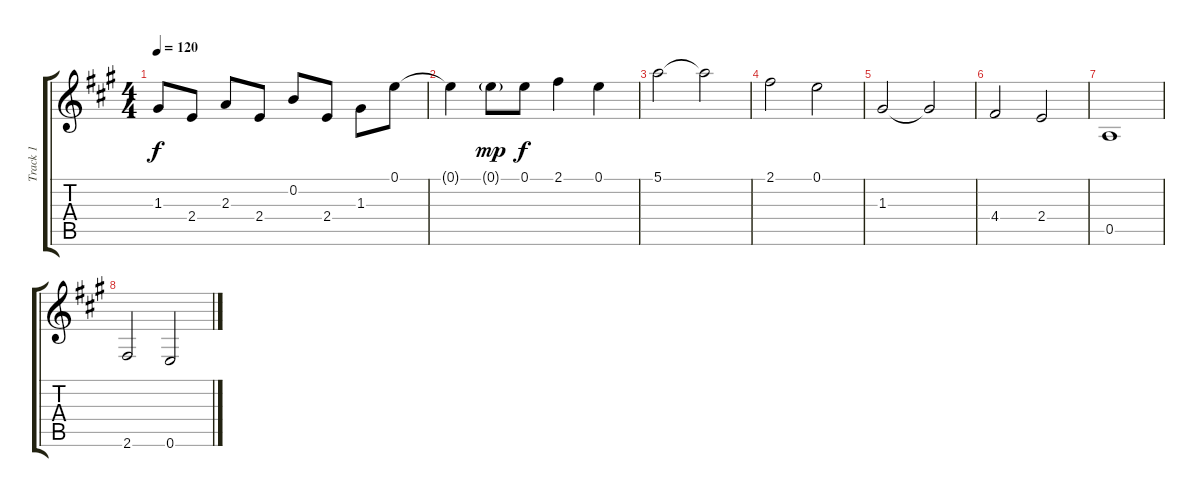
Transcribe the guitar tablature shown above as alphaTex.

\track ("Track 1" "Track 1") {instrument acousticguitarsteel}
\staff {score tabs}
\tuning (E4 B3 G3 D3 A2 E2) {hide}
\ts (4 4)
\tempo 120
\clef g2
\ks a
1.3.8{dy f} 2.4.8 2.3.8 2.4.8 0.2.8 2.4.8 1.3.8 0.1.8 |
0.1{t}.4 0.1{g}.8{dy mp} 0.1.8{dy f} 2.1.4 0.1.4 |
5.1.2 5.1{t}.2 |
2.1.2 0.1.2 |
1.3.2 1.3{t}.2 |
4.4.2 2.4.2 |
0.5.1 |
2.6.2 0.6.2
